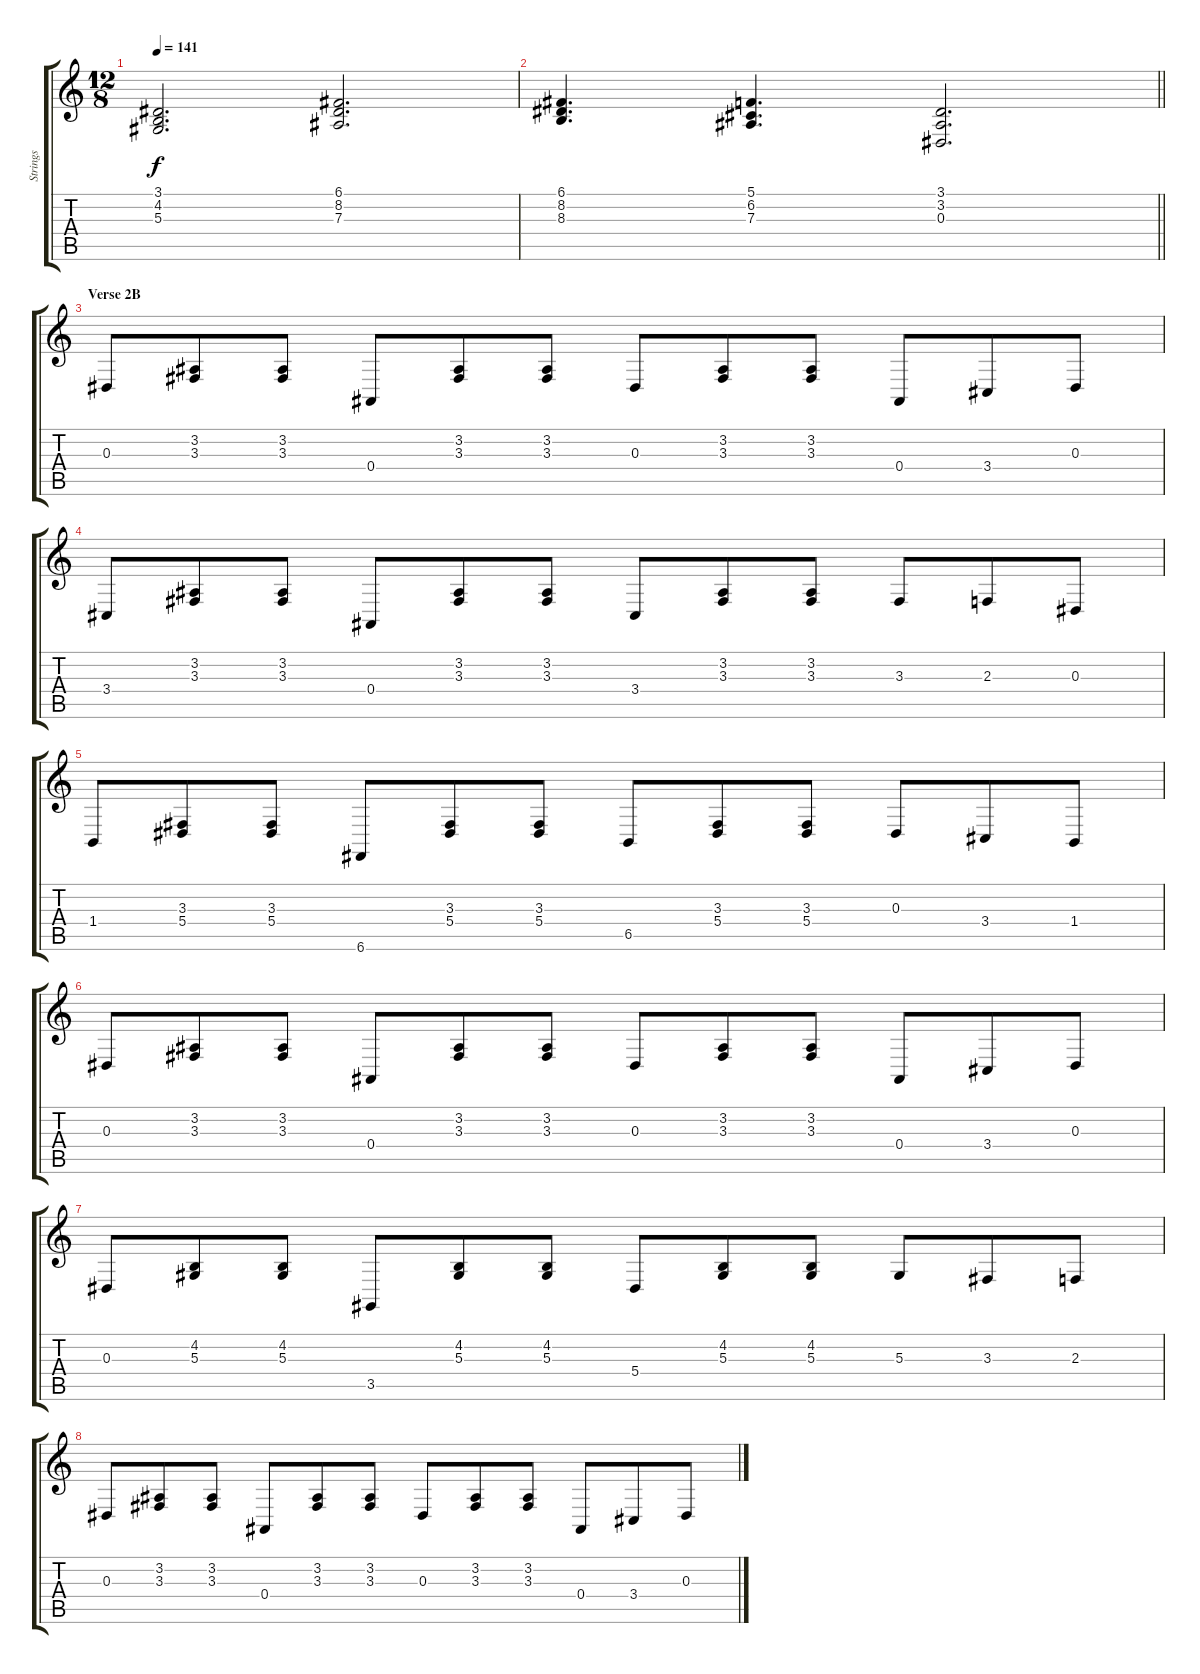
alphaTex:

\track ("Strings" "Strings") {instrument stringensemble1}
\staff {score tabs}
\tuning (C4 G3 Eb3 Bb2 F2 C2) {hide}
\ts (12 8)
\tempo 141
\clef g2
\ks c
(3.1 4.2 5.3).2{d dy f} (6.1 8.2 7.3).2{d} |
\barLineRight lightlight
(6.1 8.2 8.3).4{d} (5.1 6.2 7.3).4{d} (3.1 3.2 0.3).2{d} |
\section ("" "Verse 2B")
0.3.8 (3.2 3.3).8 (3.2 3.3).8 0.4.8 (3.2 3.3).8 (3.2 3.3).8 0.3.8 (3.2 3.3).8 (3.2 3.3).8 0.4.8 3.4.8 0.3.8 |
3.4.8 (3.2 3.3).8 (3.2 3.3).8 0.4.8 (3.2 3.3).8 (3.2 3.3).8 3.4.8 (3.2 3.3).8 (3.2 3.3).8 3.3.8 2.3.8 0.3.8 |
1.4.8 (3.3 5.4).8 (3.3 5.4).8 6.6.8 (3.3 5.4).8 (3.3 5.4).8 6.5.8 (3.3 5.4).8 (3.3 5.4).8 0.3.8 3.4.8 1.4.8 |
0.3.8 (3.2 3.3).8 (3.2 3.3).8 0.4.8 (3.2 3.3).8 (3.2 3.3).8 0.3.8 (3.2 3.3).8 (3.2 3.3).8 0.4.8 3.4.8 0.3.8 |
0.3.8 (4.2 5.3).8 (4.2 5.3).8 3.5.8 (4.2 5.3).8 (4.2 5.3).8 5.4.8 (4.2 5.3).8 (4.2 5.3).8 5.3.8 3.3.8 2.3.8 |
0.3.8 (3.2 3.3).8 (3.2 3.3).8 0.4.8 (3.2 3.3).8 (3.2 3.3).8 0.3.8 (3.2 3.3).8 (3.2 3.3).8 0.4.8 3.4.8 0.3.8
